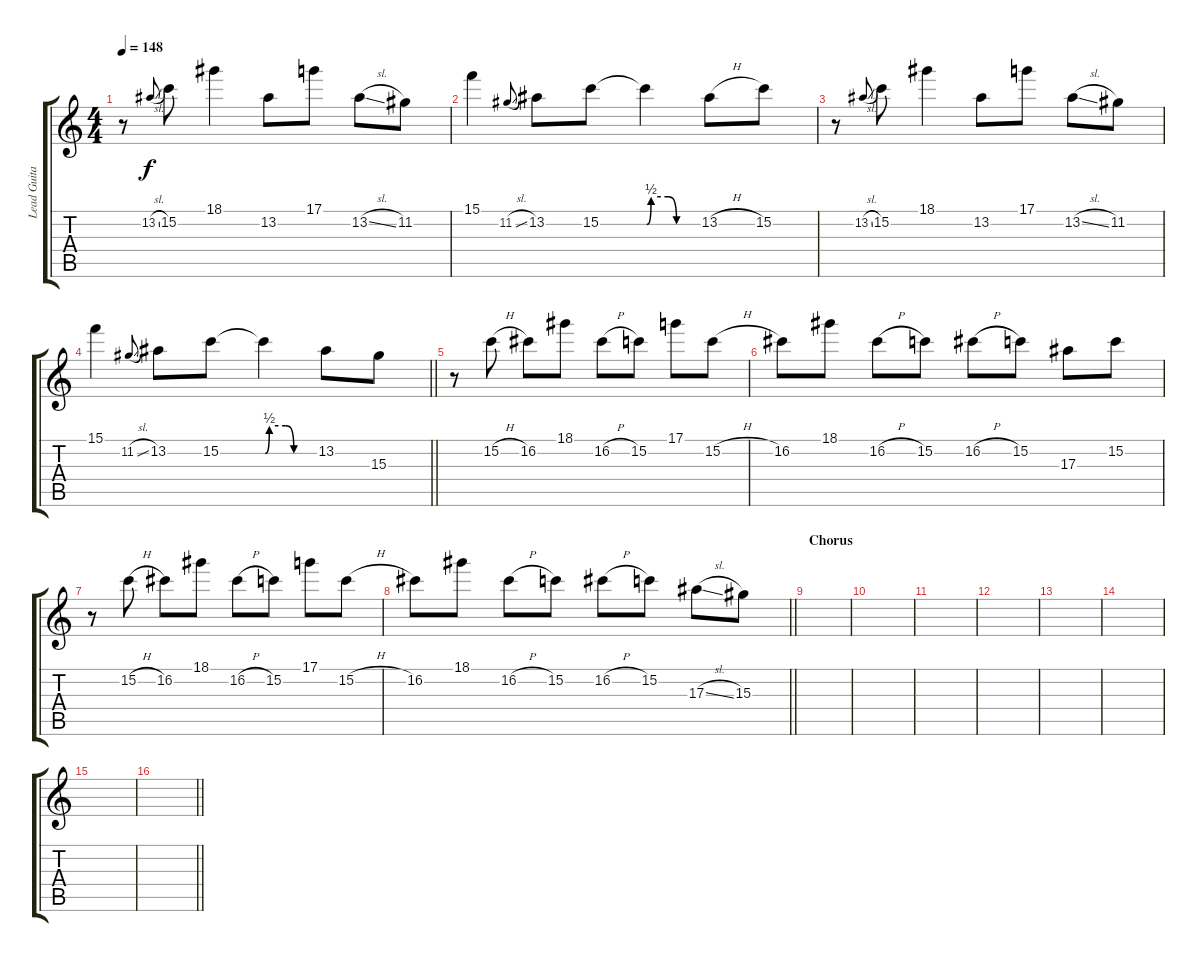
\track ("Lead Guitar 1" "Lead Guita") {instrument distortionguitar}
\staff {score tabs}
\tuning (D4 A3 F3 C3 G2 C2) {hide}
\ts (4 4)
\tempo 148
\clef g2
\ks c
r.8{dy f} 13.2{sl}.8{gr onbeat} 15.2.8 18.1.4 13.2.8 17.1.8 13.2{sl}.8 11.2.8 |
15.1.4 11.2{sl}.8{gr onbeat} 13.2.8 15.2.8 15.2{be (custom 0 0 5 2 25 2 35 0 60 0) t}.4 13.2{h}.8 15.2.8 |
r.8 13.2{sl}.8{gr onbeat} 15.2.8 18.1.4 13.2.8 17.1.8 13.2{sl}.8 11.2.8 |
\barLineRight lightlight
15.1.4 11.2{sl}.8{gr onbeat} 13.2.8 15.2.8 15.2{be (custom 0 0 5 2 25 2 35 0 60 0) t}.4 13.2.8 15.3.8 |
\section ("" "")
r.8 15.2{h}.8 16.2.8 18.1.8 16.2{h}.8 15.2.8 17.1.8 15.2{h}.8 |
16.2.8 18.1.8 16.2{h}.8 15.2.8 16.2{h}.8 15.2.8 17.3.8 15.2.8 |
r.8 15.2{h}.8 16.2.8 18.1.8 16.2{h}.8 15.2.8 17.1.8 15.2{h}.8 |
\barLineRight lightlight
16.2.8 18.1.8 16.2{h}.8 15.2.8 16.2{h}.8 15.2.8 17.3{sl}.8 15.3.8 |
\section ("" "Chorus")
|
|
|
|
|
|
|
\barLineRight lightlight
